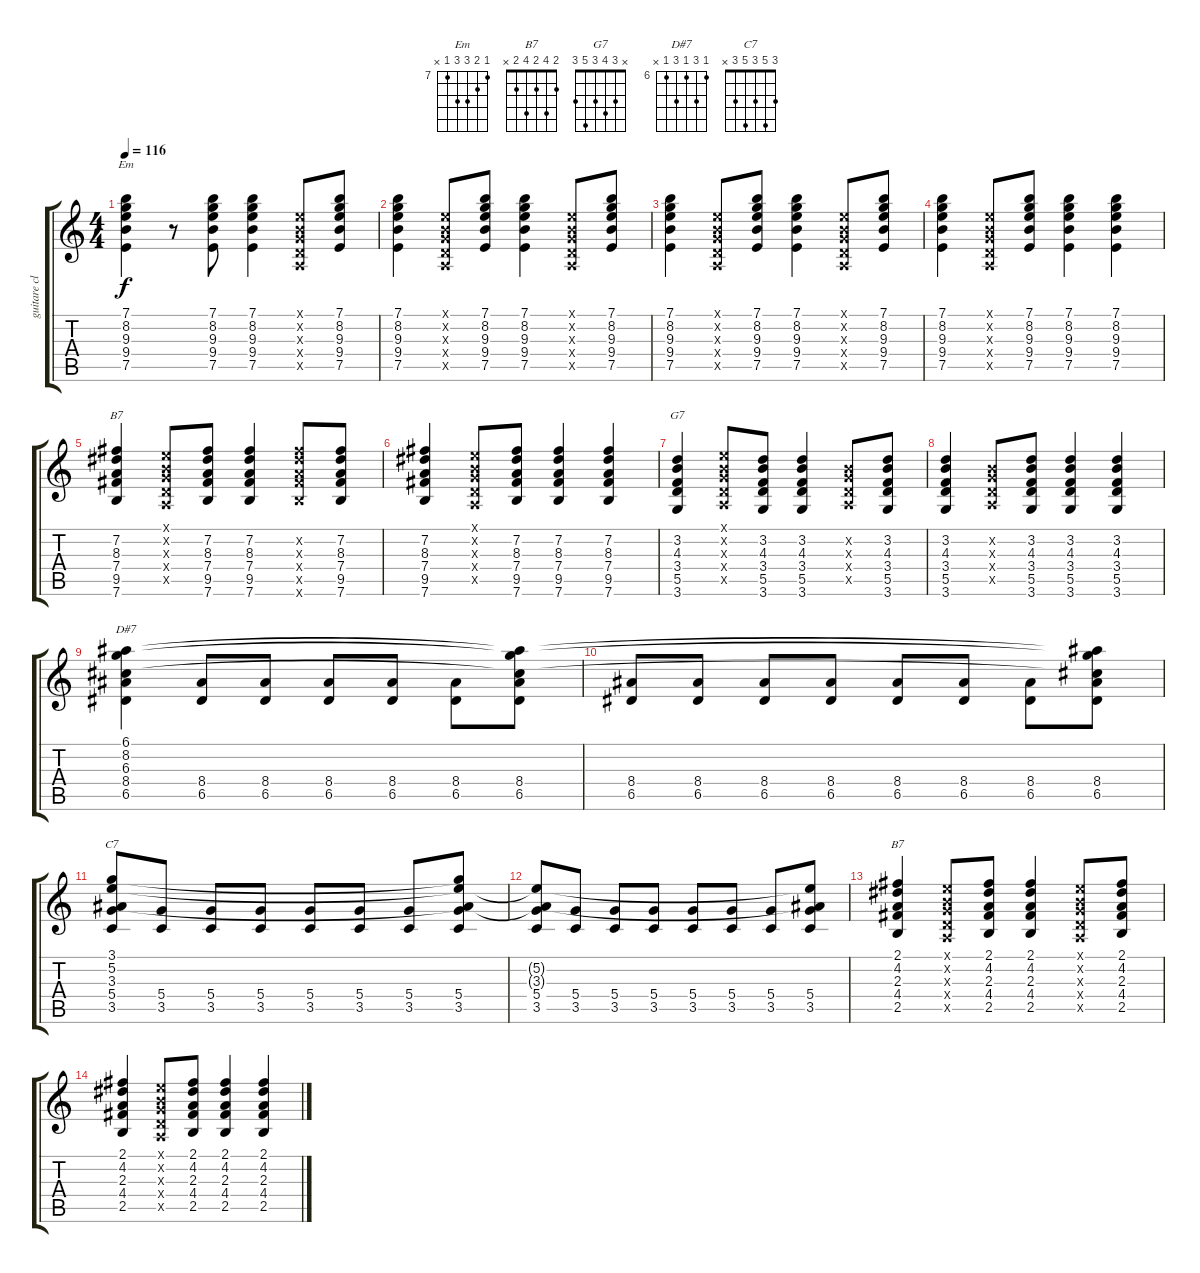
\track ("guitare claire" "guitare cl") {instrument acousticguitarsteel}
\staff {score tabs}
\tuning (E4 B3 G3 D3 A2 E2) {hide}
\chord ("Em" 7 8 9 9 7 x) {firstfret 7}
\chord ("B7" x 7 8 7 9 7) {firstfret 7}
\chord ("G7" x 3 4 3 5 3)
\chord ("D#7" 6 8 6 8 6 x) {firstfret 6}
\chord ("C7" 3 5 3 5 3 x)
\chord ("B7" 2 4 2 4 2 x)
\ts (4 4)
\tempo 116
\clef g2
\ks c
(7.1 8.2 9.3 9.4 7.5).4{ch "Em" dy f instrument acousticguitarsteel} r.8 (7.1 8.2 9.3 9.4 7.5).8 (7.1 8.2 9.3 9.4 7.5).4 (0.1{x} 0.2{x} 0.3{x} 0.4{x} 0.5{x}).8 (7.1 8.2 9.3 9.4 7.5).8 |
(7.1 8.2 9.3 9.4 7.5).4 (0.1{x} 0.2{x} 0.3{x} 0.4{x} 0.5{x}).8 (7.1 8.2 9.3 9.4 7.5).8 (7.1 8.2 9.3 9.4 7.5).4 (0.1{x} 0.2{x} 0.3{x} 0.4{x} 0.5{x}).8 (7.1 8.2 9.3 9.4 7.5).8 |
(7.1 8.2 9.3 9.4 7.5).4 (0.1{x} 0.2{x} 0.3{x} 0.4{x} 0.5{x}).8 (7.1 8.2 9.3 9.4 7.5).8 (7.1 8.2 9.3 9.4 7.5).4 (0.1{x} 0.2{x} 0.3{x} 0.4{x} 0.5{x}).8 (7.1 8.2 9.3 9.4 7.5).8 |
(7.1 8.2 9.3 9.4 7.5).4 (0.1{x} 0.2{x} 0.3{x} 0.4{x} 0.5{x}).8 (7.1 8.2 9.3 9.4 7.5).8 (7.1 8.2 9.3 9.4 7.5).4 (7.1 8.2 9.3 9.4 7.5).4 |
(7.2 8.3 7.4 9.5 7.6).4{ch "B7"} (0.1{x} 0.2{x} 0.3{x} 0.4{x} 0.5{x}).8 (7.2 8.3 7.4 9.5 7.6).8 (7.2 8.3 7.4 9.5 7.6).4 (7.2{x} 8.3{x} 7.4{x} 9.5{x} 7.6{x}).8 (7.2 8.3 7.4 9.5 7.6).8 |
(7.2 8.3 7.4 9.5 7.6).4 (0.1{x} 0.2{x} 0.3{x} 0.4{x} 0.5{x}).8 (7.2 8.3 7.4 9.5 7.6).8 (7.2 8.3 7.4 9.5 7.6).4 (7.2 8.3 7.4 9.5 7.6).4 |
(3.2 4.3 3.4 5.5 3.6).4{ch "G7"} (0.1{x} 0.2{x} 0.3{x} 0.4{x} 0.5{x}).8 (3.2 4.3 3.4 5.5 3.6).8 (3.2 4.3 3.4 5.5 3.6).4 (0.2{x} 0.3{x} 0.4{x} 0.5{x}).8 (3.2 4.3 3.4 5.5 3.6).8 |
(3.2 4.3 3.4 5.5 3.6).4 (0.2{x} 0.3{x} 0.4{x} 0.5{x}).8 (3.2 4.3 3.4 5.5 3.6).8 (3.2 4.3 3.4 5.5 3.6).4 (3.2 4.3 3.4 5.5 3.6).4 |
(6.1 8.2 6.3 8.4 6.5).4{ch "D#7"} (8.4 6.5).8 (8.4 6.5).8 (8.4 6.5).8 (8.4 6.5).8 (8.4 6.5).8 (6.1{t} 8.2{t} 6.3{t} 8.4 6.5).8 |
(8.4 6.5).8 (8.4 6.5).8 (8.4 6.5).8 (8.4 6.5).8 (8.4 6.5).8 (8.4 6.5).8 (8.4 6.5).8 (6.1{t} 8.2{t} 6.3{t} 8.4 6.5).8 |
(3.1 5.2 3.3 5.4 3.5).8{ch "C7"} (5.4 3.5).8 (5.4 3.5).8 (5.4 3.5).8 (5.4 3.5).8 (5.4 3.5).8 (5.4 3.5).8 (3.1{t} 5.2{t} 3.3{t} 5.4 3.5).8 |
(5.2{t} 3.3{t} 5.4 3.5).8 (5.4 3.5).8 (5.4 3.5).8 (5.4 3.5).8 (5.4 3.5).8 (5.4 3.5).8 (5.4 3.5).8 (5.2{t} 3.3{t} 5.4 3.5).8 |
(2.1 4.2 2.3 4.4 2.5).4{ch "B7"} (0.1{x} 0.2{x} 0.3{x} 0.4{x} 0.5{x}).8 (2.1 4.2 2.3 4.4 2.5).8 (2.1 4.2 2.3 4.4 2.5).4 (0.1{x} 0.2{x} 0.3{x} 0.4{x} 0.5{x}).8 (2.1 4.2 2.3 4.4 2.5).8 |
(2.1 4.2 2.3 4.4 2.5).4 (0.1{x} 0.2{x} 0.3{x} 0.4{x} 0.5{x}).8 (2.1 4.2 2.3 4.4 2.5).8 (2.1 4.2 2.3 4.4 2.5).4 (2.1 4.2 2.3 4.4 2.5).4
